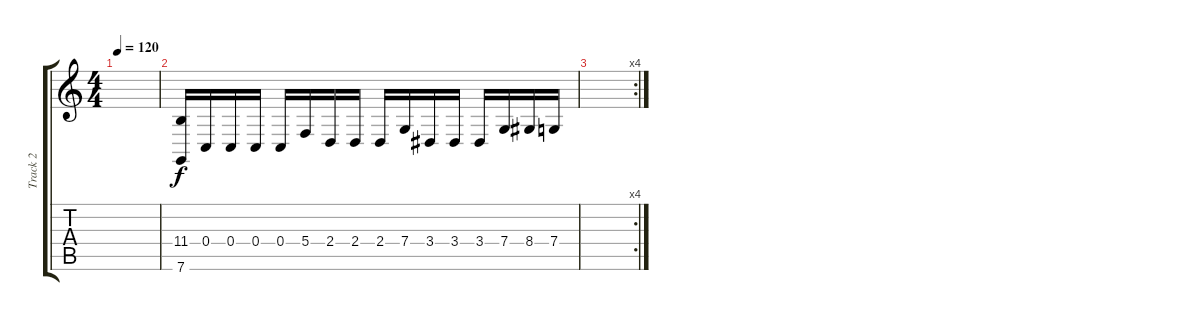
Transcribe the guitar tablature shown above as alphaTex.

\track ("Track 2" "Track 2") {instrument acousticgrandpiano}
\staff {score tabs}
\tuning (D4 A3 F3 C3 G2 C2) {hide}
\ts (4 4)
\tempo 120
\clef g2
\ks c
|
(11.4 7.6).16 0.4.16 0.4.16 0.4.16 0.4.16 5.4.16 2.4.16 2.4.16 2.4.16 7.4.16 3.4.16 3.4.16 3.4.16 7.4.16 8.4.16 7.4.16 |
\rc 4
